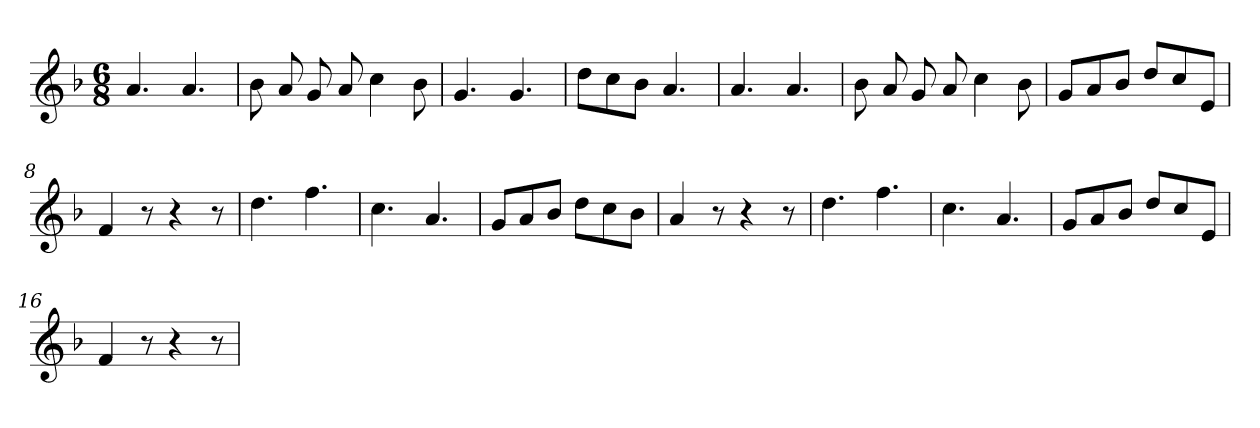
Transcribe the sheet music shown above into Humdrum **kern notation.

**kern
*part1
*staff1
*clefG2
*k[b-]
*F:
*M6/8
*MM120
=1
4.a
4.a
=2
8b-
8a
8g
8a
4cc
8b-
=3
4.g
4.g
=4
8dd\L
8cc\
8b-\J
4.a
=5
4.a
4.a
=6
8b-
8a
8g
8a
4cc
8b-
=7
8g/L
8a/
8b-/J
8dd/L
8cc/
8e/J
=8
4f
8r
4r
8r
=9
4.dd
4.ff
=10
4.cc
4.a
=11
8g/L
8a/
8b-/J
8dd\L
8cc\
8b-\J
=12
4a
8r
4r
8r
=13
4.dd
4.ff
=14
4.cc
4.a
=15
8g/L
8a/
8b-/J
8dd/L
8cc/
8e/J
=16
4f
8r
4r
8r
=
*-
